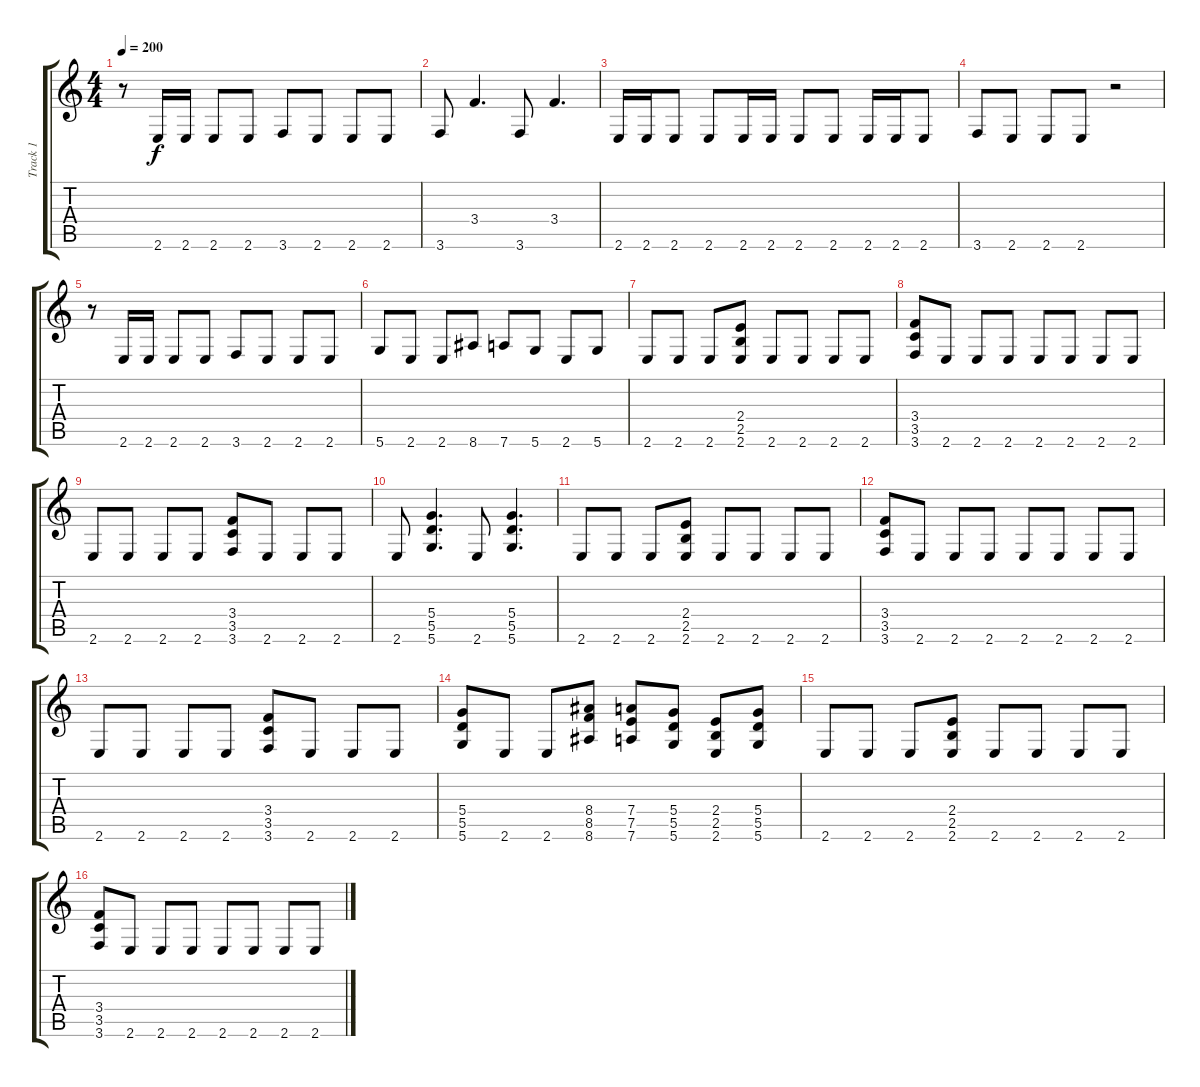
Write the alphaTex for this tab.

\track ("Track 1" "Track 1") {instrument acousticguitarsteel}
\staff {score tabs}
\tuning (E4 B3 G3 D3 A2 D2) {hide}
\ts (4 4)
\tempo 200
\clef g2
\ks c
r.8{dy f} 2.6.16 2.6.16 2.6.8 2.6.8 3.6.8 2.6.8 2.6.8 2.6.8 |
3.6.8 3.4.4{d} 3.6.8 3.4.4{d} |
2.6.16 2.6.16 2.6.8 2.6.8 2.6.16 2.6.16 2.6.8 2.6.8 2.6.16 2.6.16 2.6.8 |
3.6.8 2.6.8 2.6.8 2.6.8 r.2 |
r.8 2.6.16 2.6.16 2.6.8 2.6.8 3.6.8 2.6.8 2.6.8 2.6.8 |
5.6.8 2.6.8 2.6.8 8.6.8 7.6.8 5.6.8 2.6.8 5.6.8 |
2.6.8 2.6.8 2.6.8 (2.4 2.5 2.6).8 2.6.8 2.6.8 2.6.8 2.6.8 |
(3.4 3.5 3.6).8 2.6.8 2.6.8 2.6.8 2.6.8 2.6.8 2.6.8 2.6.8 |
2.6.8 2.6.8 2.6.8 2.6.8 (3.4 3.5 3.6).8 2.6.8 2.6.8 2.6.8 |
2.6.8 (5.4 5.5 5.6).4{d} 2.6.8 (5.4 5.5 5.6).4{d} |
2.6.8 2.6.8 2.6.8 (2.4 2.5 2.6).8 2.6.8 2.6.8 2.6.8 2.6.8 |
(3.4 3.5 3.6).8 2.6.8 2.6.8 2.6.8 2.6.8 2.6.8 2.6.8 2.6.8 |
2.6.8 2.6.8 2.6.8 2.6.8 (3.4 3.5 3.6).8 2.6.8 2.6.8 2.6.8 |
(5.4 5.5 5.6).8 2.6.8 2.6.8 (8.4 8.5 8.6).8 (7.4 7.5 7.6).8 (5.4 5.5 5.6).8 (2.4 2.5 2.6).8 (5.4 5.5 5.6).8 |
2.6.8 2.6.8 2.6.8 (2.4 2.5 2.6).8 2.6.8 2.6.8 2.6.8 2.6.8 |
(3.4 3.5 3.6).8 2.6.8 2.6.8 2.6.8 2.6.8 2.6.8 2.6.8 2.6.8
